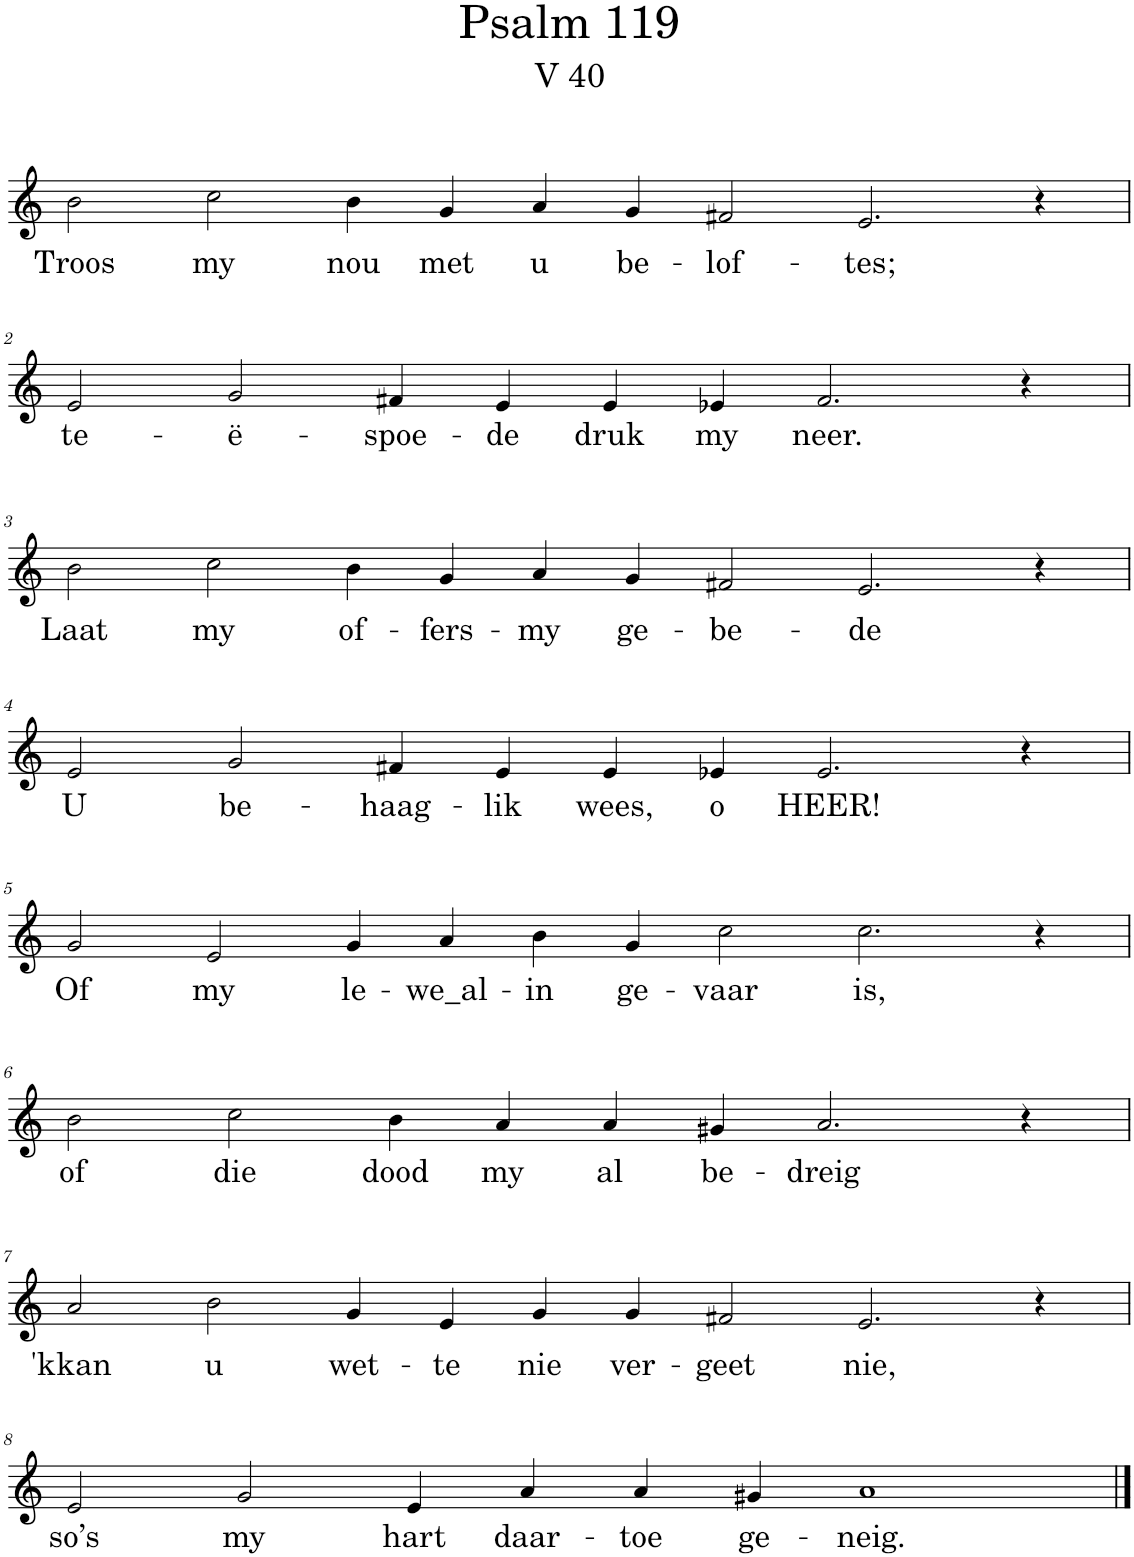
**kern	**text
*part1	*part1
*staff1	*staff1
*I"Pipe Organ	*
*I'Org.	*
*clefG2	*
*k[]	*
*M14/4	*
=1	=1
!	!LO:LY:b
2b\	Troos
!	!LO:LY:b
2cc\	my
!	!LO:LY:b
4b\	nou
!	!LO:LY:b
4g/	met
!	!LO:LY:b
4a/	u
!	!LO:LY:b
4g/	be-
!	!LO:LY:b
2f#X/	-lof-
!	!LO:LY:b
2.e/	-tes;
4r	.
!!LO:LB:g=z
=2	=2
*M12/4	*
!	!LO:LY:b
2e/	te-
!	!LO:LY:b
2g/	-ë-
!	!LO:LY:b
4f#X/	-spoe-
!	!LO:LY:b
4e/	-de
!	!LO:LY:b
4e/	druk
!	!LO:LY:b
4e-X/	my
!	!LO:LY:b
2.f#/	neer.
4r	.
!!LO:LB:g=z
=3	=3
*M14/4	*
!	!LO:LY:b
2b\	Laat
!	!LO:LY:b
2cc\	my
!	!LO:LY:b
4b\	of-
!	!LO:LY:b
4g/	-fers-
!	!LO:LY:b
4a/	-my
!	!LO:LY:b
4g/	ge-
!	!LO:LY:b
2f#X/	-be-
!	!LO:LY:b
2.e/	-de
4r	.
!!LO:LB:g=z
=4	=4
*M12/4	*
!	!LO:LY:b
2e/	U
!	!LO:LY:b
2g/	be-
!	!LO:LY:b
4f#X/	-haag-
!	!LO:LY:b
4e/	-lik
!	!LO:LY:b
4e/	wees,
!	!LO:LY:b
4e-X/	o
!	!LO:LY:b
2.e-/	HEER!
4r	.
!!LO:LB:g=z
=5	=5
*M14/4	*
!	!LO:LY:b
2g/	Of
!	!LO:LY:b
2e/	my
!	!LO:LY:b
4g/	le-
!	!LO:LY:b
4a/	-we_al-
!	!LO:LY:b
4b\	-in
!	!LO:LY:b
4g/	ge-
!	!LO:LY:b
2cc\	-vaar
!	!LO:LY:b
2.cc\	is,
4r	.
!!LO:LB:g=z
=6	=6
*M12/4	*
!	!LO:LY:b
2b\	of
!	!LO:LY:b
2cc\	die
!	!LO:LY:b
4b\	dood
!	!LO:LY:b
4a/	my
!	!LO:LY:b
4a/	al
!	!LO:LY:b
4g#X/	be-
!	!LO:LY:b
2.a/	-dreig
4r	.
!!LO:LB:g=z
=7	=7
*M14/4	*
!	!LO:LY:b
2a/	'kkan
!	!LO:LY:b
2b\	u
!	!LO:LY:b
4g/	wet-
!	!LO:LY:b
4e/	-te
!	!LO:LY:b
4g/	nie
!	!LO:LY:b
4g/	ver-
!	!LO:LY:b
2f#X/	-geet
!	!LO:LY:b
2.e/	nie,
4r	.
!!LO:LB:g=z
=8	=8
!	!LO:LY:b
2e/	so’s
!	!LO:LY:b
2g/	my
!	!LO:LY:b
4e/	hart
!	!LO:LY:b
4a/	daar-
!	!LO:LY:b
4a/	-toe
!	!LO:LY:b
4g#X/	ge-
!	!LO:LY:b
1a	-neig.
==	==
*-	*-
